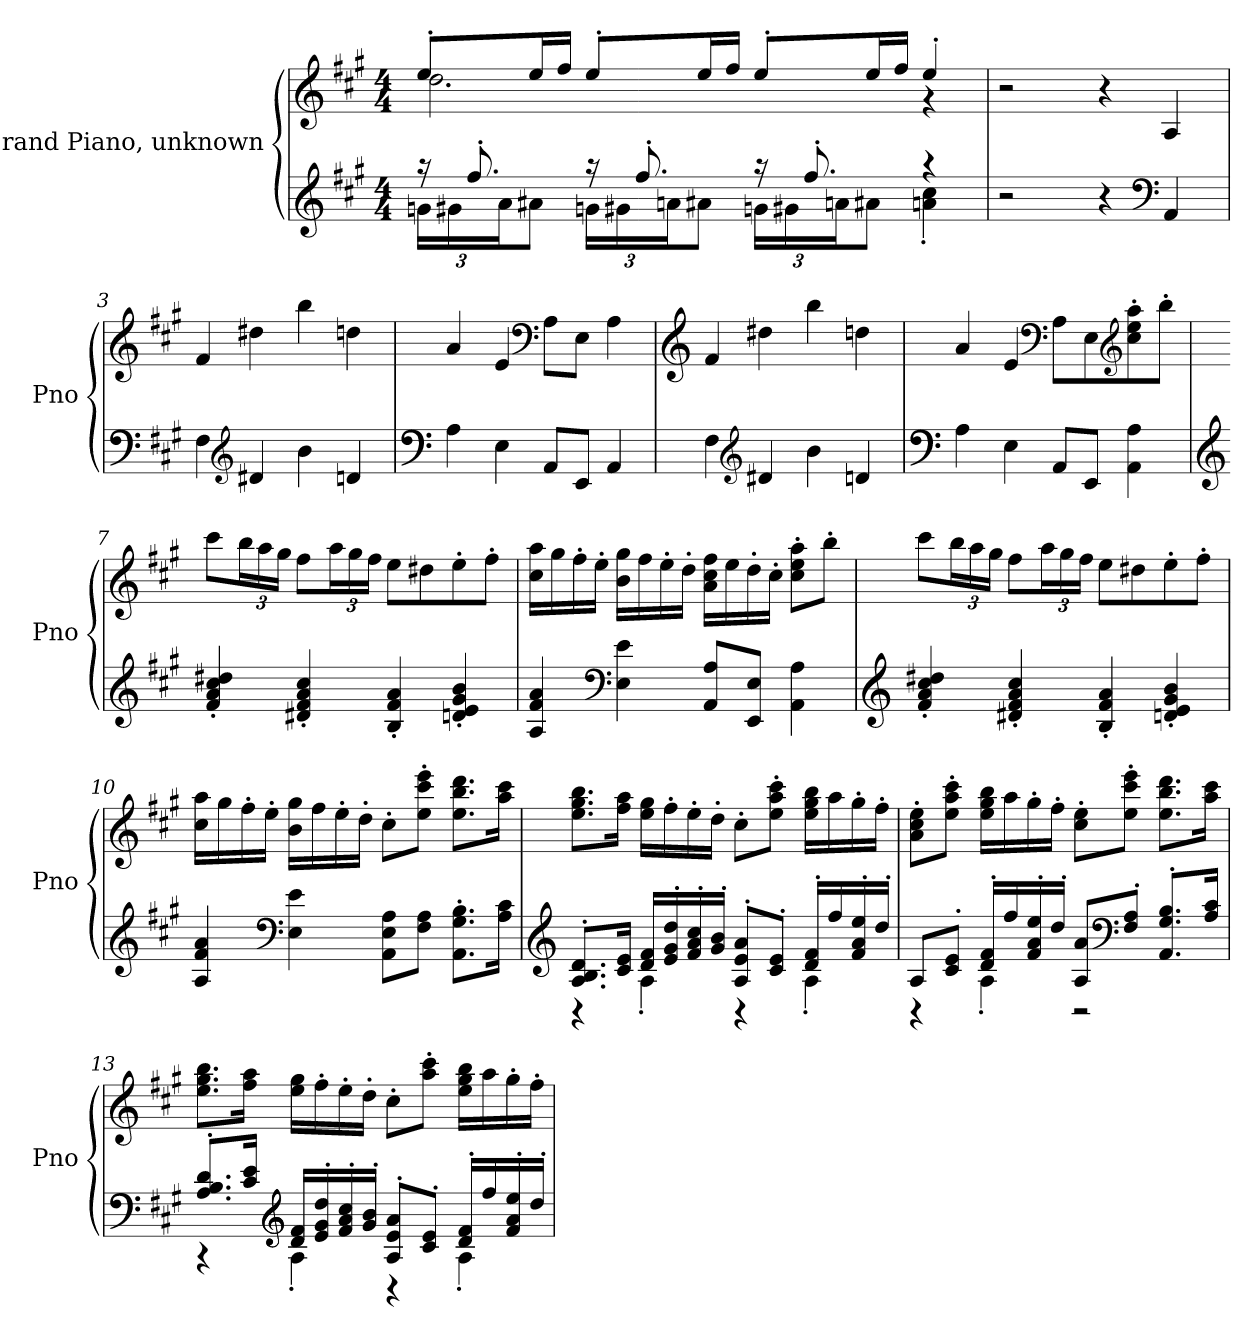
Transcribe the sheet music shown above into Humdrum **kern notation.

**kern	**kern
*part1	*part1
*staff2	*staff1
*I"Grand Piano, unknown	*
*I'Pno	*
*clefG2	*clefG2
*k[f#c#g#]	*k[f#c#g#]
*M4/4	*M4/4
*MM120	*MM120
=1	=1
*^	*
*	*Xbrackettup	*
*	*	*^
16r	24gn\LL	8ee'/L	2.dd\
.	24g#X\	.	.
8.ff#'/	.	.	.
.	24a\J	.	.
.	8a#X\J	16ee/L	.
.	.	16ff#/JJ	.
16r	24gn\LL	8ee'/L	.
.	24g#X\	.	.
8.ff#'/	.	.	.
.	24an\J	.	.
.	8a#X\J	16ee/L	.
.	.	16ff#/JJ	.
16r	24gn\LL	8ee'/L	.
.	24g#X\	.	.
8.ff#'/	.	.	.
.	24an\J	.	.
.	8a#X\J	16ee/L	.
.	.	16ff#/JJ	.
4r	4an\' 4cc#\'	4ee'/	4r
*v	*v	*	*
*	*v	*v
=2	=2
2r	2r
4r	4r
*clefF4	*
4AA/	4A/
=3	=3
4F#\	4f#/
*clefG2	*
4d#X/	4dd#X\
4b\	4bb\
4dn/	4ddn\
!!LO:LB:g=z
=4	=4
*clefF4	*
4A\	4a/
4E\	4e/
*	*clefF4
8AA/L	8A\L
8EE/J	8E\J
4AA/	4A\
=5	=5
*	*clefG2
4F#\	4f#/
*clefG2	*
4d#X/	4dd#X\
4b\	4bb\
4dn/	4ddn\
=6	=6
*clefF4	*
4A\	4a/
4E\	4e/
*	*clefF4
8AA/L	8A\L
8EE/J	8E\
*	*clefG2
4AA\ 4A\	8cc#\' 8ee\' 8aa\'
.	8bb'\J
!!LO:LB:g=z
=7	=7
*clefG2	*
4f#/' 4a/' 4cc#/' 4dd#X/'	8ccc#\L
*	*Xbrackettup
.	24bb\L
.	24aa\
.	24gg#\JJ
4d#X/' 4f#/' 4a/' 4cc#/'	8ff#\L
.	24aa\L
.	24gg#\
.	24ff#\JJ
4B/' 4f#/' 4a/'	8ee\L
.	8dd#X\
4dn/' 4e/' 4g#/' 4b/'	8ee'\
.	8ff#'\J
=8	=8
4A/ 4f#/ 4a/	16cc#\ 16aa\LL
.	16gg#\
.	16ff#'\
.	16ee'\JJ
*clefF4	*
4E\ 4e\	16b\ 16gg#\LL
.	16ff#\
.	16ee'\
.	16dd'\JJ
8AA/ 8A/L	16a\ 16cc#\ 16ff#\LL
.	16ee\
8EE/ 8E/J	16dd'\
.	16cc#'\JJ
4AA\ 4A\	8cc#\' 8ee\' 8aa\'L
.	8bb'\J
!!LO:LB:g=z
=9	=9
*clefG2	*
4f#/' 4a/' 4cc#/' 4dd#X/'	8ccc#\L
.	24bb\L
.	24aa\
.	24gg#\JJ
4d#X/' 4f#/' 4a/' 4cc#/'	8ff#\L
.	24aa\L
.	24gg#\
.	24ff#\JJ
4B/' 4f#/' 4a/'	8ee\L
.	8dd#X\
4dn/' 4e/' 4g#/' 4b/'	8ee'\
.	8ff#'\J
=10	=10
4A/ 4f#/ 4a/	16cc#\ 16aa\LL
.	16gg#\
.	16ff#'\
.	16ee'\JJ
*clefF4	*
4E\ 4e\	16b\ 16gg#\LL
.	16ff#\
.	16ee'\
.	16dd'\JJ
8AA\ 8E\ 8A\L	8cc#'\L
8F#\ 8A\J	8ee\' 8ccc#\' 8eee\'J
8.AA\' 8.G#\' 8.B\'L	8.ee\ 8.bb\ 8.ddd\L
16A\ 16c#\Jk	16aa\ 16ccc#\Jk
=11	=11
*clefG2	*
*^	*
8.A/' 8.B/' 8.d/'L	4r	8.ee\ 8.gg#\ 8.bb\L
16c#/ 16e/Jk	.	16ff#\ 16aa\Jk
16d/ 16f#/LL	4A'\	16ee\ 16gg#\LL
16e/' 16g#/' 16dd/'	.	16ff#'\
16f#/' 16a/' 16cc#/'	.	16ee'\
16g#/' 16b/'JJ	.	16dd'\JJ
8A/' 8e/' 8a/'L	4r	8cc#'\L
8c#/' 8e/'J	.	8ee\' 8aa\' 8ccc#\'J
16d/' 16f#/'LL	4A'\	16ee\ 16gg#\ 16bb\LL
16ff#/	.	16aa\
16f#/' 16a/' 16ee/'	.	16gg#'\
16dd'/JJ	.	16ff#'\JJ
!!LO:LB:g=z
=12	=12	=12
8A/L	4r	8a\' 8cc#\' 8ee\'L
8c#/' 8e/'J	.	8ee\' 8aa\' 8ccc#\'J
16d/' 16f#/'LL	4A'\	16ee\ 16gg#\ 16bb\LL
16ff#/	.	16aa\
16f#/' 16a/' 16ee/'	.	16gg#'\
16dd'/JJ	.	16ff#'\JJ
8A/ 8a/L	2r	8cc#\' 8ee\'L
*clefF4	*	*
8F#/' 8A/'J	.	8ee\' 8ccc#\' 8eee\'J
8.AA/' 8.G#/' 8.B/'L	.	8.ee\ 8.bb\ 8.ddd\L
16A/ 16c#/Jk	.	16aa\ 16ccc#\Jk
=13	=13	=13
8.A/' 8.B/' 8.d/'L	4r	8.ee\ 8.gg#\ 8.bb\L
16c#/ 16e/Jk	.	16ff#\ 16aa\Jk
*clefG2	*	*
16d/ 16f#/LL	4A'\	16ee\ 16gg#\LL
16e/' 16g#/' 16dd/'	.	16ff#'\
16f#/' 16a/' 16cc#/'	.	16ee'\
16g#/' 16b/'JJ	.	16dd'\JJ
8A/' 8e/' 8a/'L	4r	8cc#'\L
8c#/' 8e/'J	.	8aa\' 8ccc#\'J
16d/' 16f#/'LL	4A'\	16ee\ 16gg#\ 16bb\LL
16ff#/	.	16aa\
16f#/' 16a/' 16ee/'	.	16gg#'\
16dd'/JJ	.	16ff#'\JJ
*v	*v	*
=	=
*-	*-
